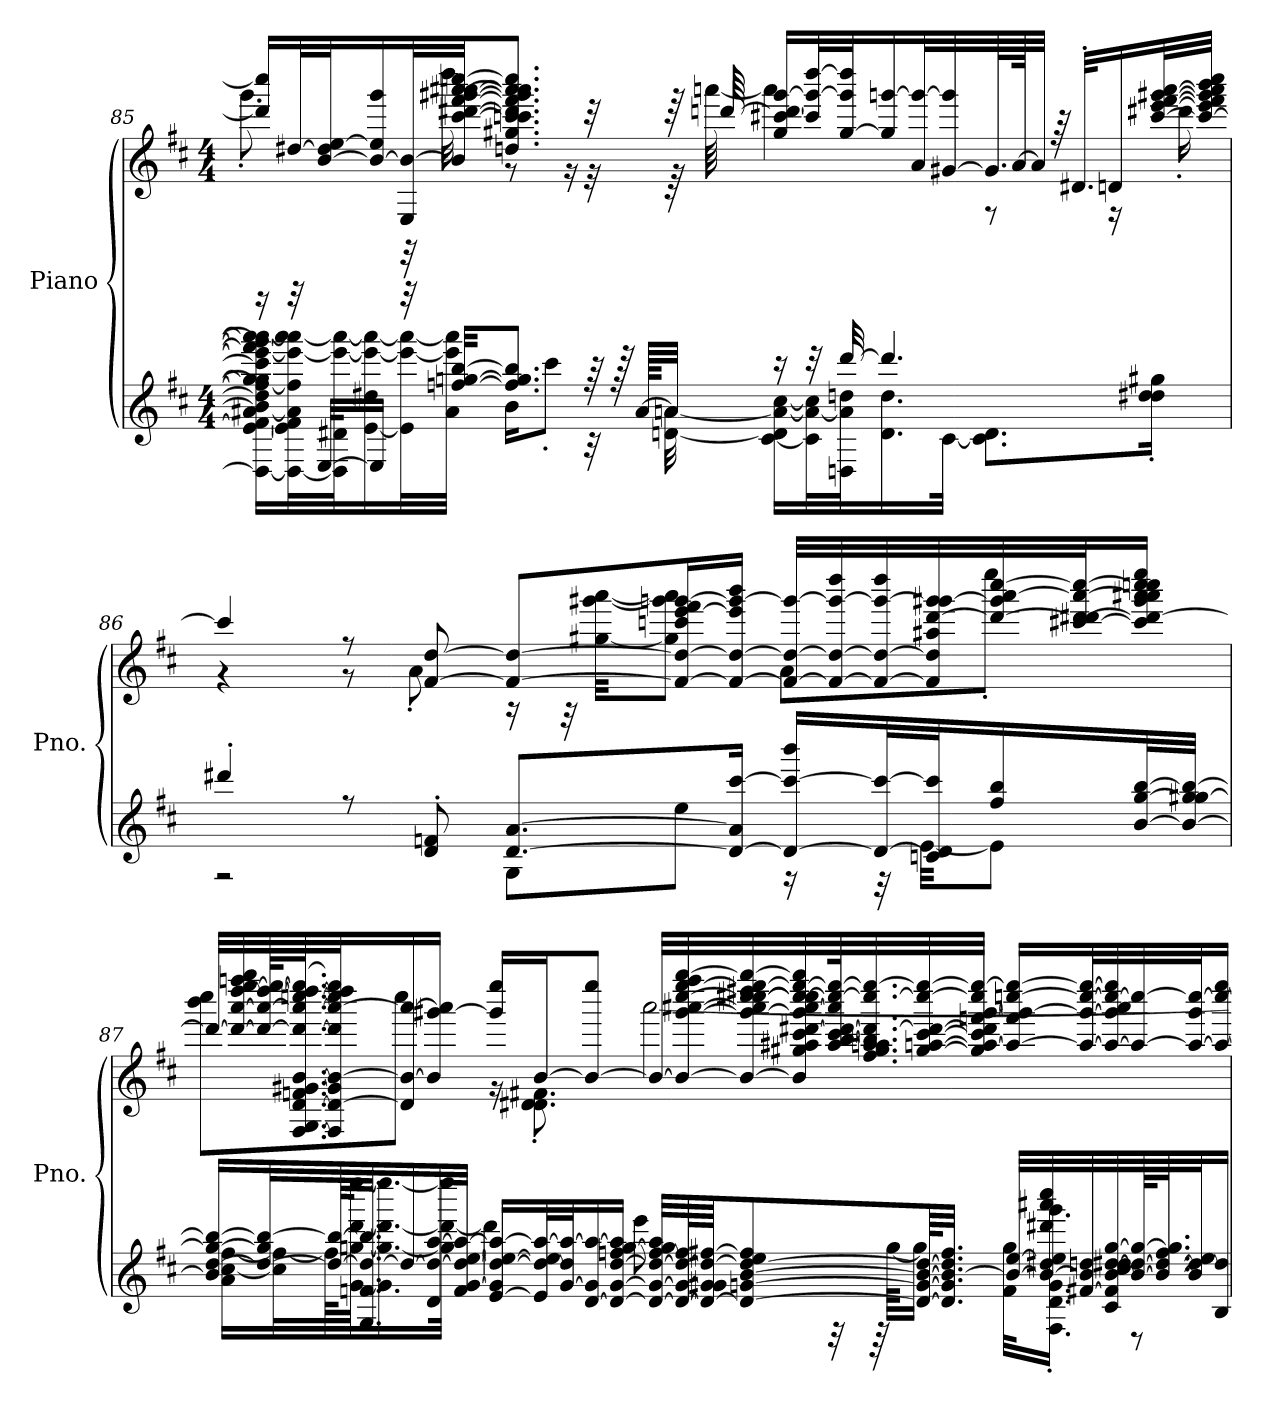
**kern	**kern
*part1	*part1
*staff2	*staff1
*I"Piano	*
*I'Pno.	*
!!LO:PB:g=z
*clefG2	*clefG2
*k[f#c#]	*k[f#c#]
*M4/4	*M4/4
=85	=85
*^	*^
16r	16D#\_ [16e\ 16f\_ [16a#X\ 16b\] 16dd#\] 16ff\_ 16gg\] 16gg#\] 16ccc#\] 16eee\_ 16fff#\] 16ggg#\] 16aaa\_ 16aaa#\_LL	16ddd#/] 16cccc/]LL	8.ggg'\
32r	32D#\_ 32e\] 32f\] 32a#\] 32ff\] 32eee\_ 32aaa\_ 32aaa#\]L	[32dd#X/L	.
[32E/KLL	32D#\] 32d#X\ 32eee\_ 32aaa\_J	[32b/ 32dd#/] [32ee/J	.
16E/JJ]	[16e\ 16dd#X\ 16eee\_ 16aaa\_	16b/_ 16ee/] 16ggg/	.
32r	32e\] 32eee\_ 32aaa\_L	32E/ 32b/_L	32r
[32ffn/ [32ggn/ [32bb/KKL	32a#\ 32eee\] 32aaa\]JJJ	32b/] [32ccc#/ [32ddd#X/ [32fff#/ [32ggg#X/ [32aaa/ [32aaa#X/ [32ccccn/JJ	32dddd\
8.ff/] 8.gg/] 8.bb/]J	16b\KL	8.ddn/ 8.gg#X/ 8.cccn/ 8.ccc#/] 8.ddd#/] 8.fff#/] 8.ggg#/] 8.aaa/] 8.aaa#/] 8.cccc/]J	8r
.	8ccc#'\J	.	.
.	.	.	16r
64r	32r	32r	32r
128r	.	.	.
[128a#/KKLLL	.	.	.
32a#/JJJ]	[32dn\ [32an\	64r	64r
.	.	[64dddn/	[64aaan\
16r	[16c#\ 16d\] 16a\_ [16cc#\LL	16gg#/ [16ccc#X/ 16ddd/] [16ggg#/LL	4aaa\]
32r	32c#\] 32a\_ 32cc#\]L	32ccc#/] 32ggg#/_ [32dddd/L	.
[32ddd/	32Dn\ 32a\] 32ddn\J	[32gg#/ 32ggg#/] 32dddd/]J	.
4.ddd/]	16.d\ 16.dd\	16gg#/] [16gggn/	.
.	.	32a/ 32ggg/_L	.
.	[32c#\JJk	[32g#X/ 32ggg/]	.
.	8.c#\] 8.d\L	64.g#/L]	8r
.	.	[128a/JK	.
.	.	32a/JJJ]	.
.	.	64r	.
.	.	32.d#X'/KLL	.
.	.	16dn/	16r
.	16dd\' 16dd#X\' 16gg#X\'Jk	[32ccc#/ [32eee/ [32fff#/ [32ggg#X/ [32aaa/L	16ddd#X'\
.	.	32ccc#/_ 32eee/] 32fff#/] 32ggg#/] 32aaa/] 32bbb/ 32cccc/JJJ	.
!!LO:LB:g=z	!!
=86	=86	=86	=86
4ddd#X'/	2r	4ccc#/]	4r
8r	.	8r	8r
8d/' 8fn/'	.	[8f#/ [8dd/	8a'\
[8.d/ [8.a/L	8G\L	8f#/_ 8dd/_L	16r
.	.	.	32r
.	.	.	[32gg#X\ [32ggg#X\ [32aaa\KKL
.	8ee\J	16f#/_ 16dd/_ 16cccn/ [16eee/ 16fff#/ [16gggn/L	8gg#\] 8ggg#\] 8aaa\]J
16d/_ 16a/] [16ccc#/Jk	.	16f#/_ 16dd/_ 16eee/] 16ggg/_ 16bbb/JJ	.
16d/_ 16ccc#/_ 16bbb/LL	16r	32f#/_ 32dd/_ 32ggg/_LLL	8a\L
.	.	32f#/_ 32dd/_ 32ggg/_ 32dddd/	.
32d/_ 32ccc#/_L	32r	32f#/_ 32dd/_ 32ggg/_ 32dddd/	.
32cn/ 32d/] 32ccc#/]J	[32e\KKL	32f#/] 32dd/] 32aa#X/ [32ddd/ 32ggg/] [32ggg#X/	.
16ff#/ 16bb/	8e\J]	32ddd/_ 32ggg#/] [32aaa/ [32cccc#/	8eeee'\J
.	.	[32ccc#X/ 32ddd/] [32ddd#X/ 32aaa/_ 32cccc#/_J	.
[32b/ [32gg/ [32bb/L	.	16ccc#/] 16ddd#/_ 16ggg#/ 16aaa/] 16aaa#X/ 16ccccn/ 16cccc#/] 16eeee/JJ	.
32b/_ 32gg/] [32gg#X/ 32bb/_JJJ	.	.	.
!!LO:LB:g=z	!!
=87	=87	=87	=87
16b/] [16dd/ 16gg#/_ 16bb/_LL	16a\ [16cc#\ [16ff#\LL	32ddd#/LLL_	8bbb\ 8cccc#\L
.	.	32ddd#/_ [32aaa/ [32dddd/ [32eeee/ 32ffffn/ 32gggg/	.
32dd/_ 32gg#/] 32bb/_L	32cc#\] 32ff#\_L	128ddd#/_ 128aaa/_ 128dddd/_ 128eeee/_KL	.
.	.	[64.F#/ 64.G/ [64.d/ 64.fn/ [64.g#X/ [64.b/ 64.ddd#/_ 64.aaa/_ [64.ccccn/ 64.dddd/_ 64.eeee/_J	.
128dd/_ 128bb/_KL	128ff#\KL]	32F#/] 32d/_ 32g#/] 32b/_ 32ddd#/] 32aaa/_ 32cccc/] 32dddd/] 32eeee/]J	.
64.G/ 64.fn/ 64.dd/_ 64.bb/]JJ	[64.g\ [64.ggn\ [64.ddd\ [64.eeee\JJ	.	.
16dd/_	16.g\] 16.gg\_ 16.ddd\_ 16.eeee\_	16d/] 16b/_ 16aaa/_	8cccc\J
32d/ 32dd/_ [32aa/L	.	16b/] [16ggg#X/ 16aaa/]JJ	.
32f/ [32g/ 32dd/_ [32ee/ 32aa/_JJJ	32gg\] 32ddd\_ 32eeee\]JJk	.	.
[16e/ 16g/] 16dd/_ 16ee/_ 16aa/_LL	4ddd\]	16ggg#/] 16eeee/LL	16r
32e/] 32dd/_ 32ee/] 32aa/_L	.	[16b/J	8.d\' 8.d#X\' 8.f#X\'
[32g/ 32dd/] 32aa/_J	.	.	.
[16d/ 16g/] 16aa/_	.	8b/_ 8eeee/J	.
16d/_ [16g/ [16dd/ 16ffn/ [16gg/ 16aa/]JJ	.	.	.
32d/_ 32g/_ 32dd/_ [32ff/ 32gg/] 32aa/LLL	8eee\	32b/LLL_	[2aaa\
64d/_ 64g/_ 64dd/_ 64ff/]L	.	32b/_ [32ggg#/ [32aaa#X/ [32cccc/ [32eeee/ 32ffff/ [32gggg/	.
64d/_ 64g/] 64g#X/ 64dd/_ [64ff#X/JJJ	.	.	.
8d/_ [8gn/ [8b/ 8dd/_ 8ee/ 8ff#/]	.	32b/_ 32ggg#/_ 32aaa#/] 32cccc/_ [32cccc#X/ 32dddd#X/ 32eeee/_ 32gggg/_	.
.	.	32b/] 32gg#X/ 32aa#X/ 32ccc#/ [32ddd#X/ 32ggg#/] [32aaa#/ 32cccc/_ 32cccc#/] 32eeee/_ 32gggg/]	.
.	32r	[64aa#/ [64bb/ 64ccc#/ 64ddd#/_ 64aaa#/] 64cccc/_ 64eeee/_K	.
.	.	32.ff#/ 32.gg#/ 32.aan/ 32.aa#/] 32.bb/] 32.ddd#/_ 32.cccc/_ 32.eeee/_	.
.	64r	.	.
.	[64gg\KKLL	.	.
64d/_ 64g/_ 64b/_ 64dd/_KLL	16gg\JJ]	[32gg#/ [32aan/ [32ccc#/ 32ddd#/_ 32cccc/_ 32eeee/_	.
32.d/] 32.g/] 32.b/_ 32.dd/] 32.ff#/JJJ	.	.	.
.	.	32gg#/] 32aa/_ 32ccc#/] 32ddd#/] [32fffn/ [32ggg#/ 32cccc/] 32eeee/_JJJ	.
32b/_ [32ee/LLL	32f\ 32gg\KLL	16aa/_ 16fff/] 16ggg#/_ [16ccccn/ 16eeee/_LL	.
32b/_ 32dd#X/ 32ee/] 32ddd#X/ 32aaa#X/ 32cccc#/	16.F#\' 16.d\' 16.g\' 16.ggg\'JJ	.	.
[32f#X/ 32b/] 32ddn/	.	32aa/_ 32ggg#/_ 32cccc/_ 32eeee/_L	.
32c#/ 32f#/] [32b/ 32cc#/ [32dd/ 32dd#X/ [32gg/	.	32aa/_ 32ggg#/] 32aaa#/ 32cccc/_ 32eeee/]	.
128b/_ 128dd/_ 128gg/_KL	8r	32aa/_ 32cccc/_	.
64.b/_ 64.dd/_ 64.ff#/ 64.gg/]J	.	.	.
32b/] 32dd/_ 32ee/J	.	32aa/_ 32ggg#/ 32cccc/_J	.
16B/ 16dd/]JJ	.	16aa/_ 16cccc/_ 16eeee/JJ	.
*v	*v	*	*
*	*v	*v
=	=
*-	*-
